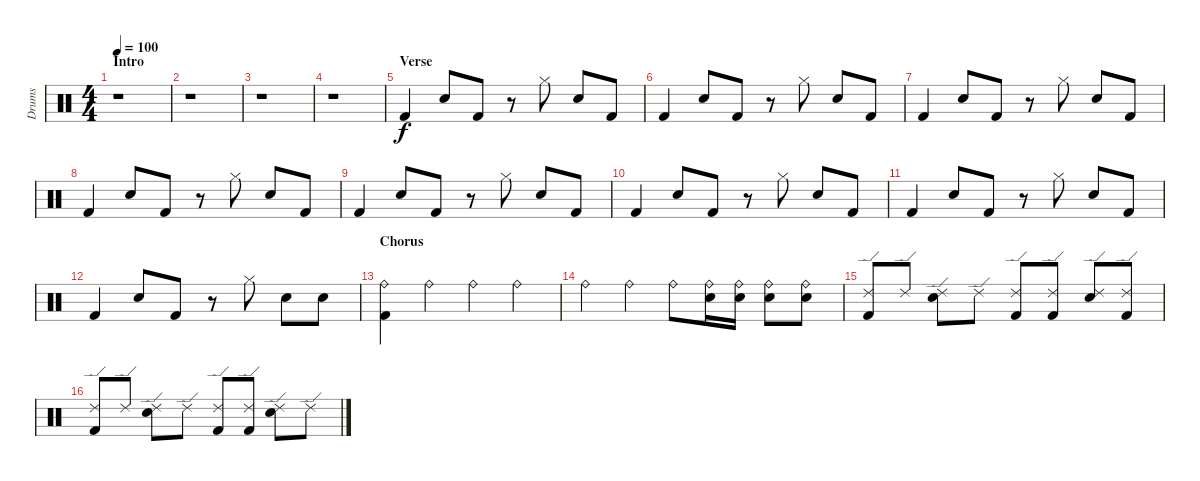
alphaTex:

\track ("Drums" "Drums") {instrument percussion}
\staff {score}
\articulation defaults
\ts (4 4)
\section ("" "Intro")
\tempo 100
\clef neutral
\ks c
r.1{dy f} |
r.1 |
r.1 |
r.1 |
\section ("" "Verse")
"Kick (hit) 2".4 "Snare (hit) 2".8 "Kick (hit) 2".8 r.8 "Hi-Hat (closed)".8 "Snare (hit) 2".8 "Kick (hit) 2".8 |
"Kick (hit) 2".4 "Snare (hit) 2".8 "Kick (hit) 2".8 r.8 "Hi-Hat (closed)".8 "Snare (hit) 2".8 "Kick (hit) 2".8 |
"Kick (hit) 2".4 "Snare (hit) 2".8 "Kick (hit) 2".8 r.8 "Hi-Hat (closed)".8 "Snare (hit) 2".8 "Kick (hit) 2".8 |
"Kick (hit) 2".4 "Snare (hit) 2".8 "Kick (hit) 2".8 r.8 "Hi-Hat (closed)".8 "Snare (hit) 2".8 "Kick (hit) 2".8 |
"Kick (hit) 2".4 "Snare (hit) 2".8 "Kick (hit) 2".8 r.8 "Hi-Hat (closed)".8 "Snare (hit) 2".8 "Kick (hit) 2".8 |
"Kick (hit) 2".4 "Snare (hit) 2".8 "Kick (hit) 2".8 r.8 "Hi-Hat (closed)".8 "Snare (hit) 2".8 "Kick (hit) 2".8 |
"Kick (hit) 2".4 "Snare (hit) 2".8 "Kick (hit) 2".8 r.8 "Hi-Hat (closed)".8 "Snare (hit) 2".8 "Kick (hit) 2".8 |
"Kick (hit) 2".4 "Snare (hit) 2".8 "Kick (hit) 2".8 r.8 "Hi-Hat (closed)".8 "Snare (hit) 2".8 "Snare (hit) 2".8 |
\section ("" "Chorus")
("Ride (bell)" "Kick (hit) 2").4 "Ride (bell)".4 "Ride (bell)".4 "Ride (bell)".4 |
"Ride (bell)".4 "Ride (bell)".4 "Ride (bell)".8 ("Ride (bell)" "Snare (hit) 2").16 ("Ride (bell)" "Snare (hit) 2").16 ("Ride (bell)" "Snare (hit) 2").8 ("Ride (bell)" "Snare (hit) 2").8 |
("Ride (edge) 2" "Kick (hit) 2").8 "Ride (edge) 2".8 ("Ride (edge) 2" "Snare (hit) 2").8 "Ride (edge) 2".8 ("Ride (edge) 2" "Kick (hit) 2").8 ("Ride (edge) 2" "Kick (hit) 2").8 ("Ride (edge) 2" "Snare (hit) 2").8 ("Ride (edge) 2" "Kick (hit) 2").8 |
("Ride (edge) 2" "Kick (hit) 2").8 "Ride (edge) 2".8 ("Ride (edge) 2" "Snare (hit) 2").8 "Ride (edge) 2".8 ("Ride (edge) 2" "Kick (hit) 2").8 ("Ride (edge) 2" "Kick (hit) 2").8 ("Ride (edge) 2" "Snare (hit) 2").8 "Ride (edge) 2".8
